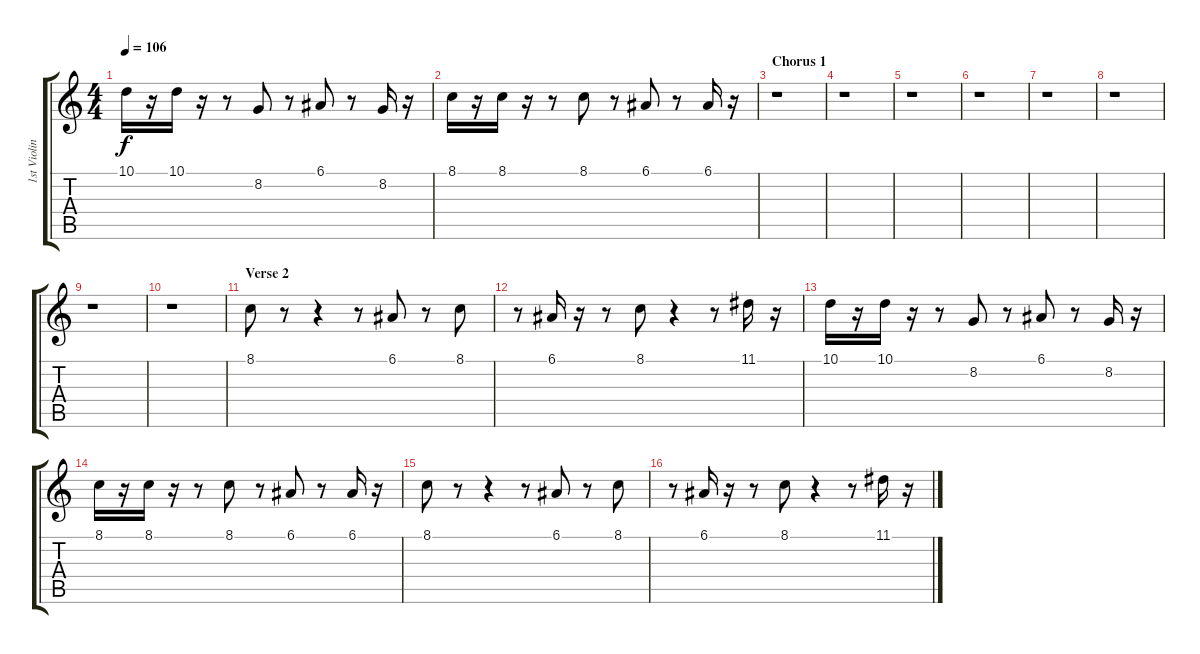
\track ("1st Violin - The" "1st Violin") {instrument violin}
\staff {score tabs}
\tuning (E4 B3 G3 D3 A2 E2) {hide}
\ts (4 4)
\tempo 106
\clef g2
\ks c
10.1.16{dy f} r.16 10.1.16 r.16 r.8 8.2.8 r.8 6.1.8 r.8 8.2.16 r.16 |
8.1.16 r.16 8.1.16 r.16 r.8 8.1.8 r.8 6.1.8 r.8 6.1.16 r.16 |
\section ("" "Chorus 1")
r.1 |
r.1 |
r.1 |
r.1 |
r.1 |
r.1 |
r.1 |
r.1 |
\section ("" "Verse 2")
8.1.8 r.8 r.4 r.8 6.1.8 r.8 8.1.8 |
r.8 6.1.16 r.16 r.8 8.1.8 r.4 r.8 11.1.16 r.16 |
10.1.16 r.16 10.1.16 r.16 r.8 8.2.8 r.8 6.1.8 r.8 8.2.16 r.16 |
8.1.16 r.16 8.1.16 r.16 r.8 8.1.8 r.8 6.1.8 r.8 6.1.16 r.16 |
8.1.8 r.8 r.4 r.8 6.1.8 r.8 8.1.8 |
r.8 6.1.16 r.16 r.8 8.1.8 r.4 r.8 11.1.16 r.16
